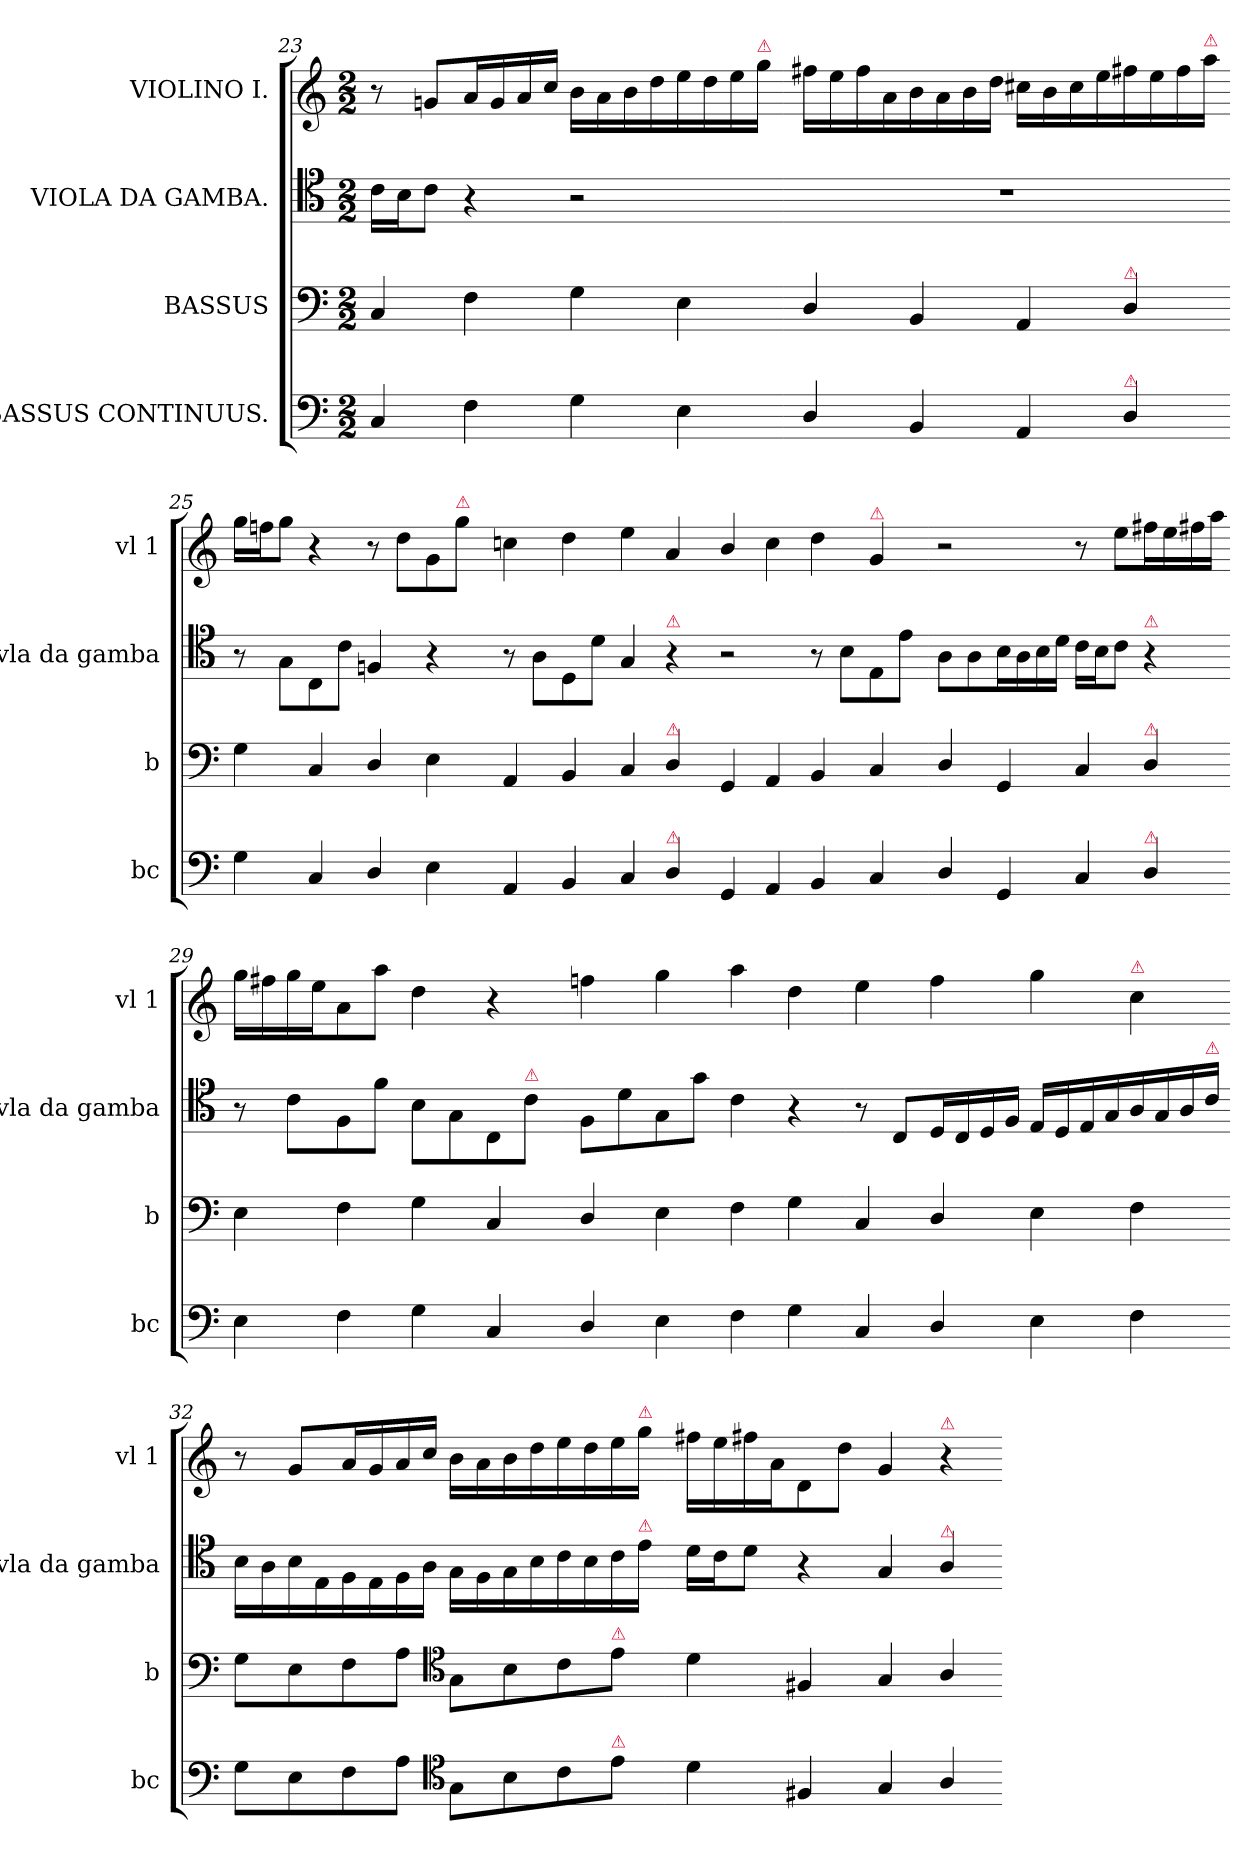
**kern	**kern	**kern	**kern
*part4	*part3	*part2	*part1
*staff4	*staff3	*staff2	*staff1
*I"BASSUS CONTINUUS.	*I"BASSUS	*I"VIOLA DA GAMBA.	*I"VIOLINO I.
*I'bc	*I'b	*I'vla da gamba	*I'vl 1
*clefF4	*clefF4	*clefC4	*clefG2
*k[]	*k[]	*k[]	*k[]
*a:	*a:	*a:	*a:
*M2/2	*M2/2	*M2/2	*M2/2
=23	=23	=23	=23
4C/	4C/	16c\LL	8r
.	.	16B\J	.
.	.	8c\J	8gn/L
4F\	4F\	4r	16a/L
.	.	.	16g/
.	.	.	16a/
.	.	.	16cc/JJ
4G\	4G\	2r	16b\LL
.	.	.	16a\
.	.	.	16b\
.	.	.	16dd\
4E\	4E\	.	16ee\
.	.	.	16dd\
.	.	.	16ee\
!	!	!	!LO:TX:a:color=crimson:t=⚠
.	.	.	16gg\JJ
=24-	=24-	=24-	=24-
4D/	4D/	1r	16ff#X\LL
.	.	.	16ee\
.	.	.	16ff#\
.	.	.	16a\
4BB/	4BB/	.	16b\
.	.	.	16a\
.	.	.	16b\
.	.	.	16dd\JJ
4AA/	4AA/	.	16cc#X\LL
.	.	.	16b\
.	.	.	16cc#\
.	.	.	16ee\
!	!LO:TX:a:color=crimson:t=⚠	!	!
!LO:TX:a:color=crimson:t=⚠	!	!	!
4D/	4D/	.	16ff#X\
.	.	.	16ee\
.	.	.	16ff#\
!	!	!	!LO:TX:a:color=crimson:t=⚠
.	.	.	16aa\JJ
=25-	=25-	=25-	=25-
4G\	4G\	8r	16gg\LL
.	.	.	16ffn\J
.	.	8G\L	8gg\J
4C/	4C/	8C\	4r
.	.	8c\J	.
4D/	4D/	4Fn/	8r
.	.	.	8dd\L
4E\	4E\	4r	8g\
!	!	!	!LO:TX:a:color=crimson:t=⚠
.	.	.	8gg\J
=26-	=26-	=26-	=26-
4AA/	4AA/	8r	4ccn\
.	.	8A\L	.
4BB/	4BB/	8D\	4dd\
.	.	8d\J	.
4C/	4C/	4G/	4ee\
!	!	!LO:TX:a:color=crimson:t=⚠	!
!	!LO:TX:a:color=crimson:t=⚠	!	!
!LO:TX:a:color=crimson:t=⚠	!	!	!
4D/	4D/	4r	4a/
=27-	=27-	=27-	=27-
4GG/	4GG/	2r	4b/
4AA/	4AA/	.	4cc\
4BB/	4BB/	8r	4dd\
.	.	8B\L	.
!	!	!	!LO:TX:a:color=crimson:t=⚠
4C/	4C/	8E\	4g/
.	.	8e\J	.
=28-	=28-	=28-	=28-
4D/	4D/	8A\L	2r
.	.	8A\	.
4GG/	4GG/	16B\L	.
.	.	16A\	.
.	.	16B\	.
.	.	16d\JJ	.
4C/	4C/	16c\LL	8r
.	.	16B\J	.
.	.	8c\J	8ee\L
!	!	!LO:TX:a:color=crimson:t=⚠	!
!	!LO:TX:a:color=crimson:t=⚠	!	!
!LO:TX:a:color=crimson:t=⚠	!	!	!
4D/	4D/	4r	16ff#X\L
.	.	.	16ee\
.	.	.	16ff#X\
.	.	.	16aa\JJ
=29-	=29-	=29-	=29-
4E\	4E\	8r	16gg\LL
.	.	.	16ff#X\
.	.	8c\L	16gg\
.	.	.	16ee\J
4F\	4F\	8F\	8a\
.	.	8f\J	8aa\J
4G\	4G\	8B\L	4dd\
.	.	8G\	.
4C/	4C/	8C\	4r
!	!	!LO:TX:a:color=crimson:t=⚠	!
.	.	8c\J	.
=30-	=30-	=30-	=30-
4D/	4D/	8F\L	4ffn\
.	.	8d\	.
4E\	4E\	8G\	4gg\
.	.	8g\J	.
4F\	4F\	4c\	4aa\
4G\	4G\	4r	4dd\
=31-	=31-	=31-	=31-
4C/	4C/	8r	4ee\
.	.	8C/L	.
4D/	4D/	16D/L	4ff\
.	.	16C/	.
.	.	16D/	.
.	.	16F/JJ	.
4E\	4E\	16E/LL	4gg\
.	.	16D/	.
.	.	16E/	.
.	.	16G/	.
!	!	!	!LO:TX:a:color=crimson:t=⚠
4F\	4F\	16A/	4cc\
.	.	16G/	.
.	.	16A/	.
!	!	!LO:TX:a:color=crimson:t=⚠	!
.	.	16c/JJ	.
=32-	=32-	=32-	=32-
8G\L	8G\L	16B\LL	8r
.	.	16A\	.
8E\	8E\	16B\	8g/L
.	.	16E\	.
8F\	8F\	16F\	16a/L
.	.	16E\	16g/
8A\J	8A\J	16F\	16a/
.	.	16A\JJ	16cc/JJ
*clefC4	*clefC4	*	*
8G\L	8G\L	16G\LL	16b\LL
.	.	16F\	16a\
8B\	8B\	16G\	16b\
.	.	16B\	16dd\
8c\	8c\	16c\	16ee\
.	.	16B\	16dd\
!	!LO:TX:a:color=crimson:t=⚠	!	!
!LO:TX:a:color=crimson:t=⚠	!	!	!
8e\J	8e\J	16c\	16ee\
!	!	!	!LO:TX:a:color=crimson:t=⚠
!	!	!LO:TX:a:color=crimson:t=⚠	!
.	.	16e\JJ	16gg\JJ
=33-	=33-	=33-	=33-
4d\	4d\	16d\LL	16ff#X\LL
.	.	16c\J	16ee\
.	.	8d\J	16ff#X\
.	.	.	16a\J
4F#X/	4F#X/	4r	8d\
.	.	.	8dd\J
4G/	4G/	4G/	4g/
!	!	!	!LO:TX:a:color=crimson:t=⚠
!	!	!LO:TX:a:color=crimson:t=⚠	!
4A/	4A/	4A/	4r
=-	=-	=-	=-
*-	*-	*-	*-
